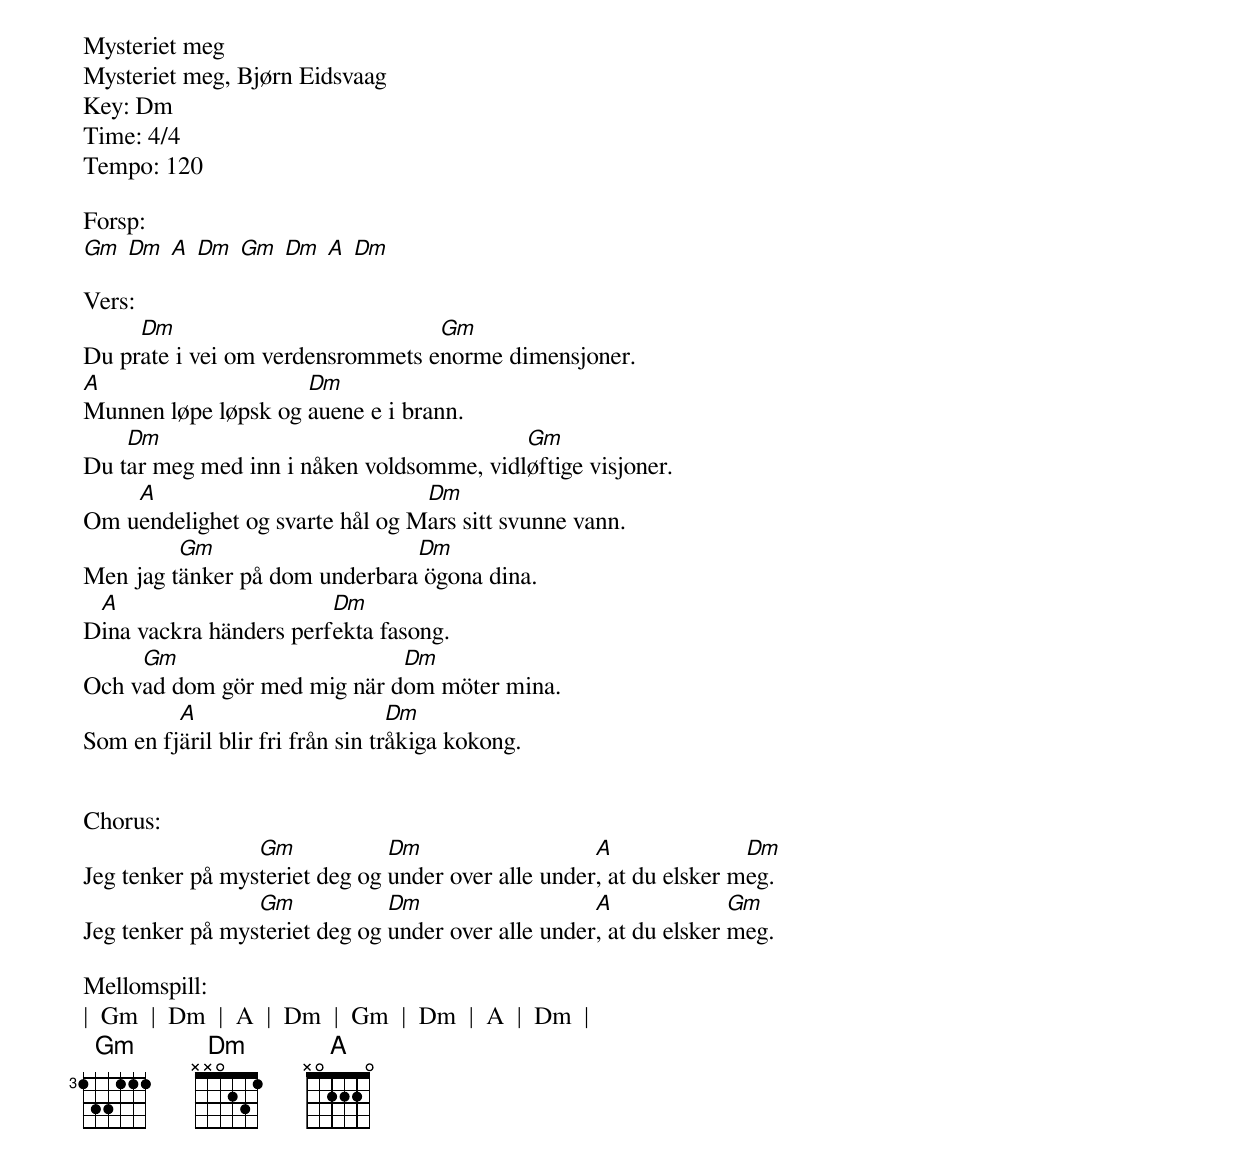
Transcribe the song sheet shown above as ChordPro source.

Mysteriet meg
Mysteriet meg, Bjørn Eidsvaag
Key: Dm
Time: 4/4
Tempo: 120

Forsp:
[Gm] [Dm] [A] [Dm] [Gm] [Dm] [A] [Dm]

Vers:
Du pr[Dm]ate i vei om verdensrommets e[Gm]norme dimensjoner.
[A]Munnen løpe løpsk og [Dm]auene e i brann.
Du t[Dm]ar meg med inn i nåken voldsomme, vidl[Gm]øftige visjoner.
Om u[A]endelighet og svarte hål og M[Dm]ars sitt svunne vann.
Men jag t[Gm]änker på dom underbara[Dm] ögona dina.
D[A]ina vackra händers perf[Dm]ekta fasong.
Och v[Gm]ad dom gör med mig när d[Dm]om möter mina.
Som en fj[A]äril blir fri från sin tr[Dm]åkiga kokong.


Chorus:
Jeg tenker på mys[Gm]teriet deg og [Dm]under over alle under[A], at du elsker m[Dm]eg.
Jeg tenker på mys[Gm]teriet deg og [Dm]under over alle under[A], at du elsker [Gm]meg.

Mellomspill:
|  Gm  |  Dm  |  A  |  Dm  |  Gm  |  Dm  |  A  |  Dm  |
